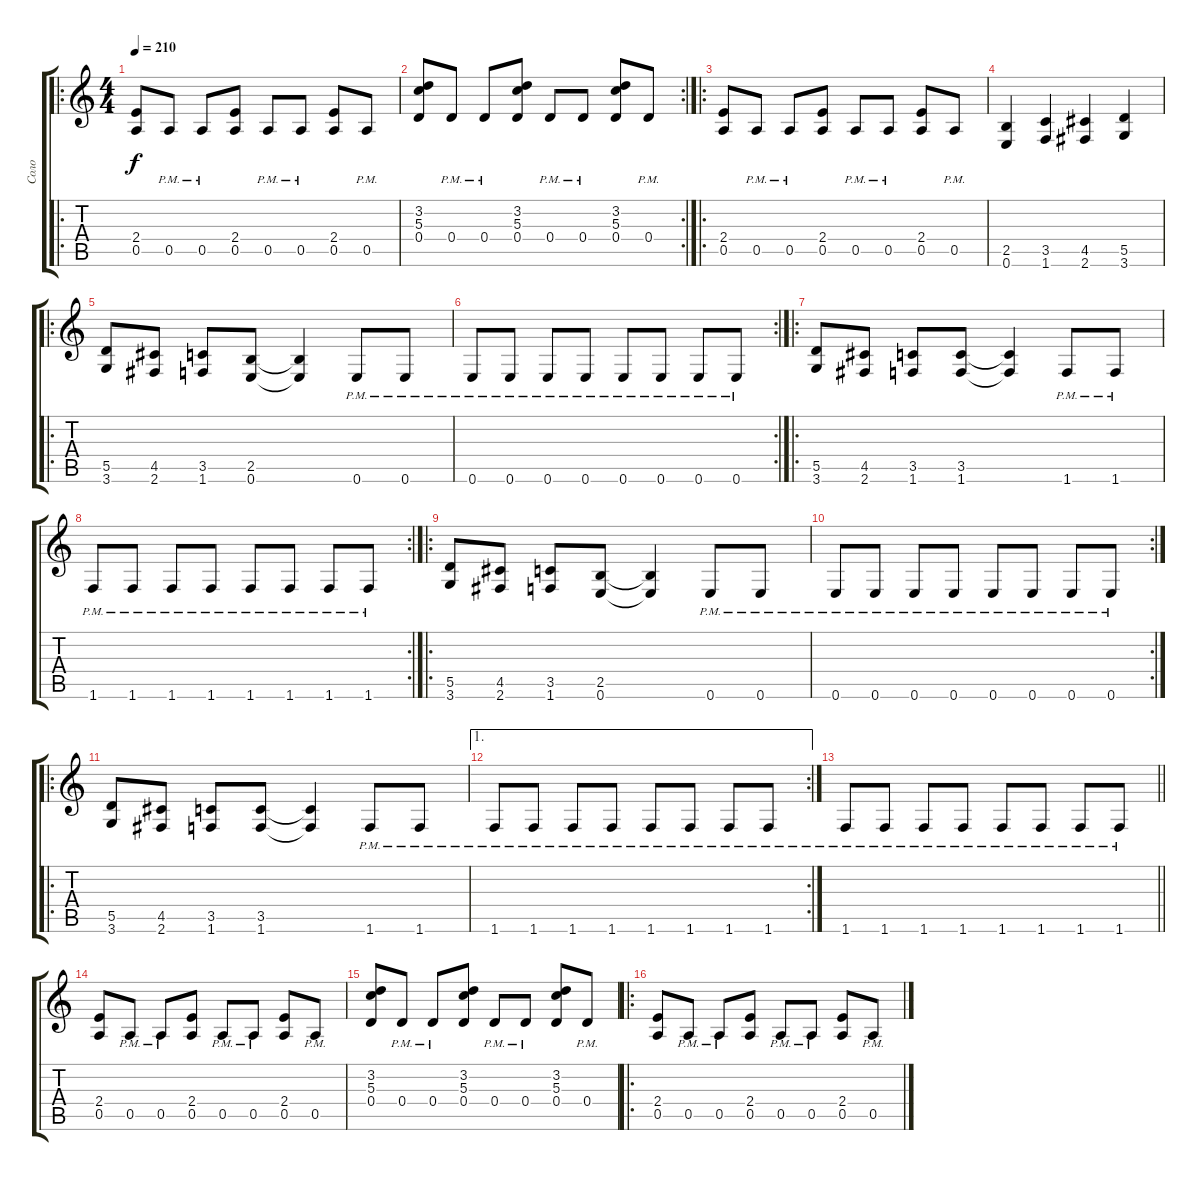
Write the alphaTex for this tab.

\track ("Соло" "Соло") {instrument distortionguitar}
\staff {score tabs}
\tuning (E4 B3 G3 D3 A2 E2) {hide}
\ro
\ts (4 4)
\tempo 210
\clef g2
\ks c
(2.4 0.5).8{dy f instrument distortionguitar} 0.5{pm}.8 0.5{pm}.8 (2.4 0.5).8 0.5{pm}.8 0.5{pm}.8 (2.4 0.5).8 0.5{pm}.8 |
\rc 2
(3.2 5.3 0.4).8 0.4{pm}.8 0.4{pm}.8 (3.2 5.3 0.4).8 0.4{pm}.8 0.4{pm}.8 (3.2 5.3 0.4).8 0.4{pm}.8 |
\ro
(2.4 0.5).8{instrument distortionguitar} 0.5{pm}.8 0.5{pm}.8 (2.4 0.5).8 0.5{pm}.8 0.5{pm}.8 (2.4 0.5).8 0.5{pm}.8 |
(2.5 0.6).4 (3.5 1.6).4 (4.5 2.6).4 (5.5 3.6).4 |
\ro
(5.5 3.6).8{instrument distortionguitar} (4.5 2.6).8 (3.5 1.6).8 (2.5 0.6).8 (2.5{t} 0.6{t}).4 0.6{pm}.8 0.6{pm}.8 |
\rc 2
0.6{pm}.8 0.6{pm}.8 0.6{pm}.8 0.6{pm}.8 0.6{pm}.8 0.6{pm}.8 0.6{pm}.8 0.6{pm}.8 |
\ro
(5.5 3.6).8 (4.5 2.6).8 (3.5 1.6).8 (3.5 1.6).8 (3.5{t} 1.6{t}).4 1.6{pm}.8 1.6{pm}.8 |
\rc 2
1.6{pm}.8 1.6{pm}.8 1.6{pm}.8 1.6{pm}.8 1.6{pm}.8 1.6{pm}.8 1.6{pm}.8 1.6{pm}.8 |
\ro
(5.5 3.6).8 (4.5 2.6).8 (3.5 1.6).8 (2.5 0.6).8 (2.5{t} 0.6{t}).4 0.6{pm}.8 0.6{pm}.8 |
\rc 2
0.6{pm}.8 0.6{pm}.8 0.6{pm}.8 0.6{pm}.8 0.6{pm}.8 0.6{pm}.8 0.6{pm}.8 0.6{pm}.8 |
\ro
(5.5 3.6).8 (4.5 2.6).8 (3.5 1.6).8 (3.5 1.6).8 (3.5{t} 1.6{t}).4 1.6{pm}.8 1.6{pm}.8 |
\ae 1
\rc 2
1.6{pm}.8 1.6{pm}.8 1.6{pm}.8 1.6{pm}.8 1.6{pm}.8 1.6{pm}.8 1.6{pm}.8 1.6{pm}.8 |
\barLineRight lightlight
1.6{pm}.8 1.6{pm}.8 1.6{pm}.8 1.6{pm}.8 1.6{pm}.8 1.6{pm}.8 1.6{pm}.8 1.6{pm}.8 |
(2.4 0.5).8{instrument distortionguitar} 0.5{pm}.8 0.5{pm}.8 (2.4 0.5).8 0.5{pm}.8 0.5{pm}.8 (2.4 0.5).8 0.5{pm}.8 |
(3.2 5.3 0.4).8 0.4{pm}.8 0.4{pm}.8 (3.2 5.3 0.4).8 0.4{pm}.8 0.4{pm}.8 (3.2 5.3 0.4).8 0.4{pm}.8 |
\ro
(2.4 0.5).8 0.5{pm}.8 0.5{pm}.8 (2.4 0.5).8 0.5{pm}.8 0.5{pm}.8 (2.4 0.5).8 0.5{pm}.8
